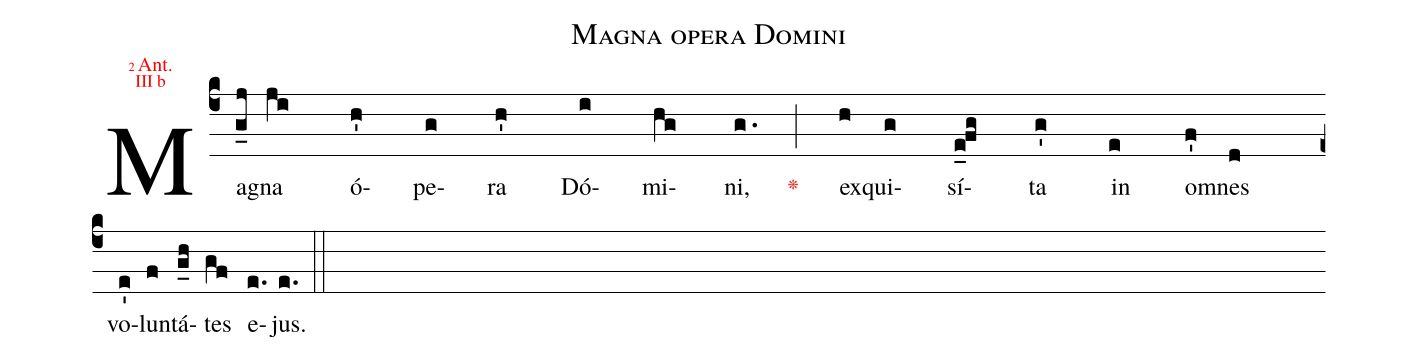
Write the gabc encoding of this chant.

name:Magna opera Domini;
office-part:Antiphona;
annotation: {\color{red}\tiny 2 \footnotesize Ant.};
annotation: {\color{red}\scriptsize III b};
%%
(c4) Ma(g_j)gna(ji) ó(h')pe(g)ra(h') Dó(i)mi(hg)ni,(g.) <c><v>\greheightstar</v></c> (;) ex(h)qui(g)sí(e_0!fg)ta(g') in(e) o(f')mnes(d) (z) vo(e')lun(f)tá(g_h)tes(gf) e(e.)jus.(e.) (::)
